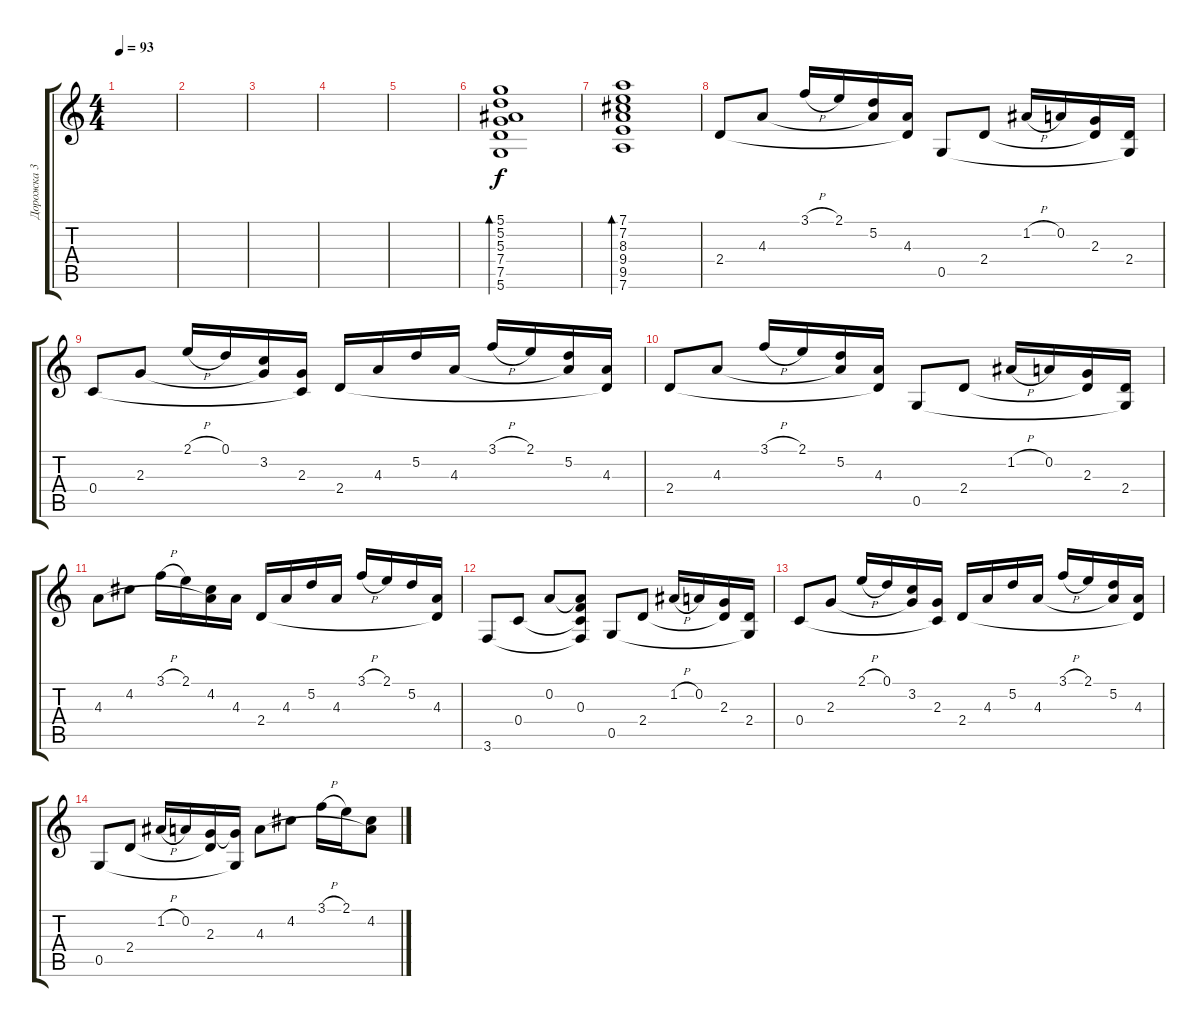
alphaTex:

\track ("Дорожка 3" "Дорожка 3") {instrument electricguitarclean}
\staff {score tabs}
\tuning (D4 A3 F3 C3 G2 D2) {hide}
\ts (4 4)
\tempo 93
\clef g2
\ks c
|
|
|
|
|
(5.1 5.2 5.3 7.4 7.5 5.6).1{bd 60} |
(7.1 7.2 8.3 9.4 9.5 7.6).1{bd 60} |
2.4.8 4.3.8 3.1{h}.16 2.1.16 (5.2 4.3{t}).16 (4.3 2.4{t}).16 0.5.8 2.4.8 1.2{h}.16 0.2.16 (2.3 2.4{t}).16 (2.4 0.5{t}).16 |
0.4.8 2.3.8 2.1{h}.16 0.1.16 (3.2 2.3{t}).16 (2.3 0.4{t}).16 2.4.16 4.3.16 5.2.16 4.3.16 3.1{h}.16 2.1.16 (5.2 4.3{t}).16 (4.3 2.4{t}).16 |
2.4.8 4.3.8 3.1{h}.16 2.1.16 (5.2 4.3{t}).16 (4.3 2.4{t}).16 0.5.8 2.4.8 1.2{h}.16 0.2.16 (2.3 2.4{t}).16 (2.4 0.5{t}).16 |
4.3.8 4.2.8 3.1{h}.16 2.1.16 (4.2 4.3{t}).16 4.3.16 2.4.16 4.3.16 5.2.16 4.3.16 3.1{h}.16 2.1.16 5.2.16 (4.3 2.4{t}).16 |
3.6.8 0.4.8 0.2.8 (0.2{t} 0.3 0.4{t} 3.6{t}).8 0.5.8 2.4.8 1.2{h}.16 0.2.16 (2.3 2.4{t}).16 (2.4 0.5{t}).16 |
0.4.8 2.3.8 2.1{h}.16 0.1.16 (3.2 2.3{t}).16 (2.3 0.4{t}).16 2.4.16 4.3.16 5.2.16 4.3.16 3.1{h}.16 2.1.16 (5.2 4.3{t}).16 (4.3 2.4{t}).16 |
0.5.8 2.4.8 1.2{h}.16 0.2.16 (2.3 2.4{t}).16 (2.3{t} 0.5{t}).16 4.3.8 4.2.8 3.1{h}.16 2.1.16 (4.2 4.3{t}).8
